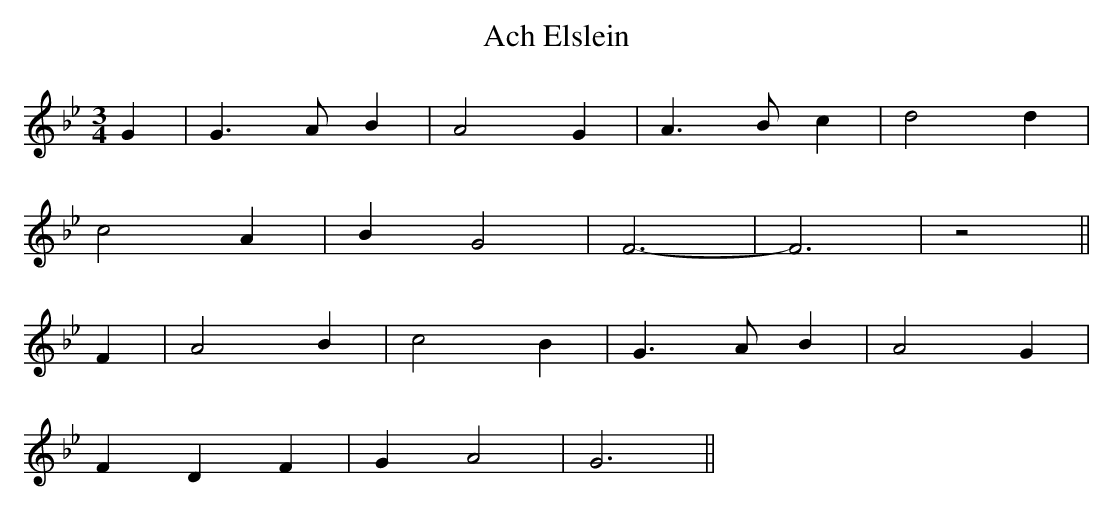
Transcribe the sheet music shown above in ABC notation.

X:1
T:Ach Elslein
M:3/4
L:1/8
K:Gm
G2 |\
G3 AB2 | A4G2 | A3 Bc2 | d4d2 |
c4A2 | B2G4 | F6- | F6 | z4 ||
F2 |\
A4B2 | c4B2 | G3 AB2 | A4G2 |
F2D2F2 | G2A4 | G6 ||
